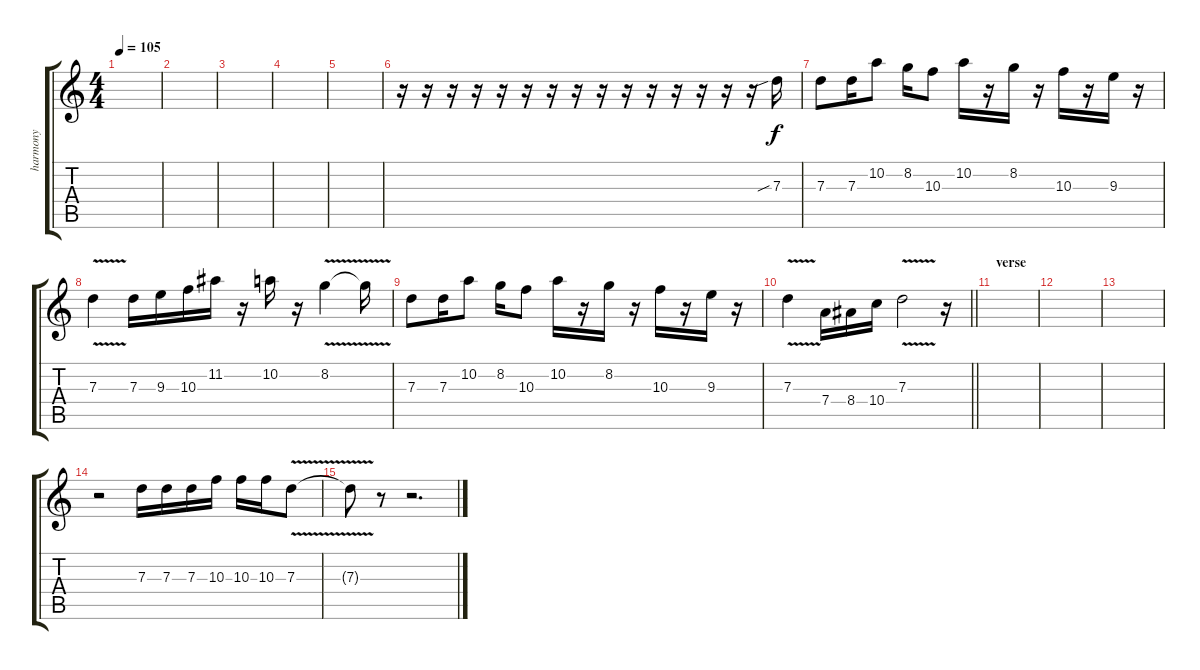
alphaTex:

\track ("harmony" "harmony") {instrument distortionguitar}
\staff {score tabs}
\tuning (E4 B3 G3 D3 A2 E2) {hide}
\ts (4 4)
\tempo 105
\clef g2
\ks c
|
|
|
|
|
r.16 r.16 r.16 r.16 r.16 r.16 r.16 r.16 r.16 r.16 r.16 r.16 r.16 r.16 r.16 7.3{sib}.16{volume 13} |
7.3.8 7.3.16 10.2.8 8.2.16 10.3.8 10.2.16 r.16 8.2.16 r.16 10.3.16 r.16 9.3.16 r.16 |
7.3{v}.4 7.3.16 9.3.16 10.3.16 11.2.16 r.16 10.2.16 r.16 8.2{v}.4 8.2{t}.16 |
7.3.8 7.3.16 10.2.8 8.2.16 10.3.8 10.2.16 r.16 8.2.16 r.16 10.3.16 r.16 9.3.16 r.16 |
\barLineRight lightlight
7.3{v}.4 7.4.16 8.4.16 10.4.16 7.3{v}.2 r.16 |
\section ("" "verse")
|
|
|
r.2{volume 13} 7.3.16 7.3.16 7.3.16 10.3.16 10.3.16 10.3.16 7.3{v}.8 |
7.3{t}.8 r.8 r.2{d}
